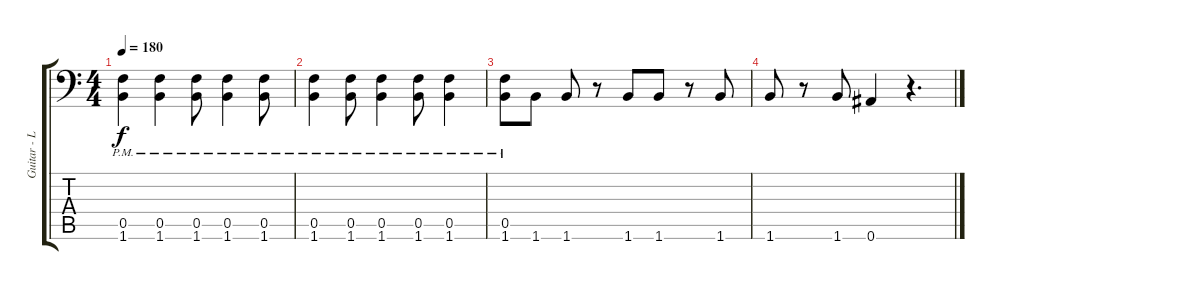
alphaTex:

\track ("Guitar - Left" "Guitar - L") {instrument distortionguitar}
\staff {score tabs}
\tuning (C4 G3 Eb3 Bb2 F2 Bb1) {hide}
\ts (4 4)
\tempo 180
\clef f4
\ks c
(0.5{pm} 1.6{pm}).4{dy f} (0.5{pm} 1.6{pm}).4 (0.5{pm} 1.6{pm}).8 (0.5{pm} 1.6{pm}).4 (0.5{pm} 1.6{pm}).8 |
(0.5{pm} 1.6{pm}).4 (0.5{pm} 1.6{pm}).8 (0.5{pm} 1.6{pm}).4 (0.5{pm} 1.6{pm}).8 (0.5{pm} 1.6{pm}).4 |
(0.5{pm} 1.6{pm}).8 1.6.8 1.6.8 r.8 1.6.8 1.6.8 r.8 1.6.8 |
1.6.8 r.8 1.6.8 0.6.4 r.4{d}
